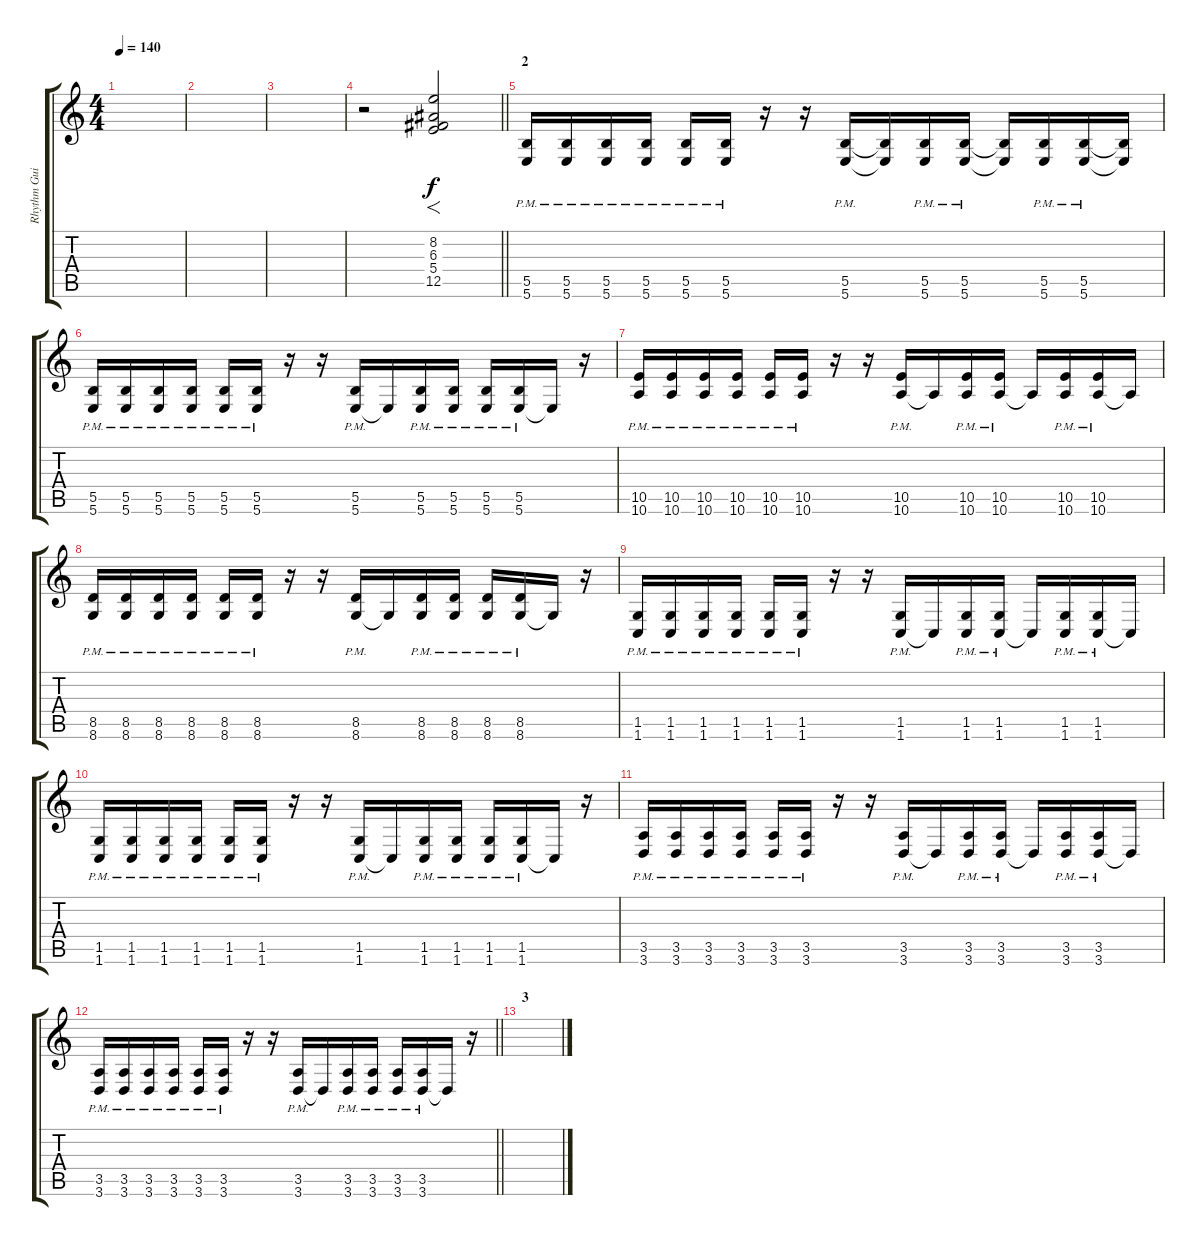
\track ("Rhythm Guitar 1" "Rhythm Gui") {instrument distortionguitar}
\staff {score tabs}
\tuning (Db4 Ab3 E3 B2 Gb2 B1) {hide}
\ts (4 4)
\tempo 140
\clef g2
\ks c
|
|
|
\barLineRight lightlight
r.2 (8.2 6.3 5.4 12.5).2{f instrument reversecymbal} |
\section ("" "2")
(5.5{pm} 5.6{pm}).16{instrument distortionguitar} (5.5{pm} 5.6{pm}).16 (5.5{pm} 5.6{pm}).16 (5.5{pm} 5.6{pm}).16 (5.5{pm} 5.6{pm}).16 (5.5{pm} 5.6{pm}).16 r.16 r.16 (5.5{pm} 5.6{pm}).16 (5.5{t} 5.6{t}).16 (5.5{pm} 5.6{pm}).16 (5.5{pm} 5.6{pm}).16 (5.5{t} 5.6{t}).16 (5.5{pm} 5.6{pm}).16 (5.5{pm} 5.6{pm}).16 (5.5{t} 5.6{t}).16 |
(5.5{pm} 5.6{pm}).16 (5.5{pm} 5.6{pm}).16 (5.5{pm} 5.6{pm}).16 (5.5{pm} 5.6{pm}).16 (5.5{pm} 5.6{pm}).16 (5.5{pm} 5.6{pm}).16 r.16 r.16 (5.5{pm} 5.6{pm}).16 5.6{t}.16 (5.5{pm} 5.6{pm}).16 (5.5{pm} 5.6{pm}).16 (5.5{pm} 5.6{pm}).16 (5.5{pm} 5.6{pm}).16 5.6{t}.16 r.16 |
(10.5{pm} 10.6{pm}).16 (10.5{pm} 10.6{pm}).16 (10.5{pm} 10.6{pm}).16 (10.5{pm} 10.6{pm}).16 (10.5{pm} 10.6{pm}).16 (10.5{pm} 10.6{pm}).16 r.16 r.16 (10.5{pm} 10.6{pm}).16 10.6{t}.16 (10.5{pm} 10.6{pm}).16 (10.5{pm} 10.6{pm}).16 10.6{t}.16 (10.5{pm} 10.6{pm}).16 (10.5{pm} 10.6{pm}).16 10.6{t}.16 |
(8.5{pm} 8.6{pm}).16 (8.5{pm} 8.6{pm}).16 (8.5{pm} 8.6{pm}).16 (8.5{pm} 8.6{pm}).16 (8.5{pm} 8.6{pm}).16 (8.5{pm} 8.6{pm}).16 r.16 r.16 (8.5{pm} 8.6{pm}).16 8.6{t}.16 (8.5{pm} 8.6{pm}).16 (8.5{pm} 8.6{pm}).16 (8.5{pm} 8.6{pm}).16 (8.5{pm} 8.6{pm}).16 8.6{t}.16 r.16 |
(1.5{pm} 1.6{pm}).16 (1.5{pm} 1.6{pm}).16 (1.5{pm} 1.6{pm}).16 (1.5{pm} 1.6{pm}).16 (1.5{pm} 1.6{pm}).16 (1.5{pm} 1.6{pm}).16 r.16 r.16 (1.5{pm} 1.6{pm}).16 1.6{t}.16 (1.5{pm} 1.6{pm}).16 (1.5{pm} 1.6{pm}).16 1.6{t}.16 (1.5{pm} 1.6{pm}).16 (1.5{pm} 1.6{pm}).16 1.6{t}.16 |
(1.5{pm} 1.6{pm}).16 (1.5{pm} 1.6{pm}).16 (1.5{pm} 1.6{pm}).16 (1.5{pm} 1.6{pm}).16 (1.5{pm} 1.6{pm}).16 (1.5{pm} 1.6{pm}).16 r.16 r.16 (1.5{pm} 1.6{pm}).16 1.6{t}.16 (1.5{pm} 1.6{pm}).16 (1.5{pm} 1.6{pm}).16 (1.5{pm} 1.6{pm}).16 (1.5{pm} 1.6{pm}).16 1.6{t}.16 r.16 |
(3.5{pm} 3.6{pm}).16 (3.5{pm} 3.6{pm}).16 (3.5{pm} 3.6{pm}).16 (3.5{pm} 3.6{pm}).16 (3.5{pm} 3.6{pm}).16 (3.5{pm} 3.6{pm}).16 r.16 r.16 (3.5{pm} 3.6{pm}).16 3.6{t}.16 (3.5{pm} 3.6{pm}).16 (3.5{pm} 3.6{pm}).16 3.6{t}.16 (3.5{pm} 3.6{pm}).16 (3.5{pm} 3.6{pm}).16 3.6{t}.16 |
\barLineRight lightlight
(3.5{pm} 3.6{pm}).16 (3.5{pm} 3.6{pm}).16 (3.5{pm} 3.6{pm}).16 (3.5{pm} 3.6{pm}).16 (3.5{pm} 3.6{pm}).16 (3.5{pm} 3.6{pm}).16 r.16 r.16 (3.5{pm} 3.6{pm}).16 3.6{t}.16 (3.5{pm} 3.6{pm}).16 (3.5{pm} 3.6{pm}).16 (3.5{pm} 3.6{pm}).16 (3.5{pm} 3.6{pm}).16 3.6{t}.16 r.16 |
\section ("" "3")
